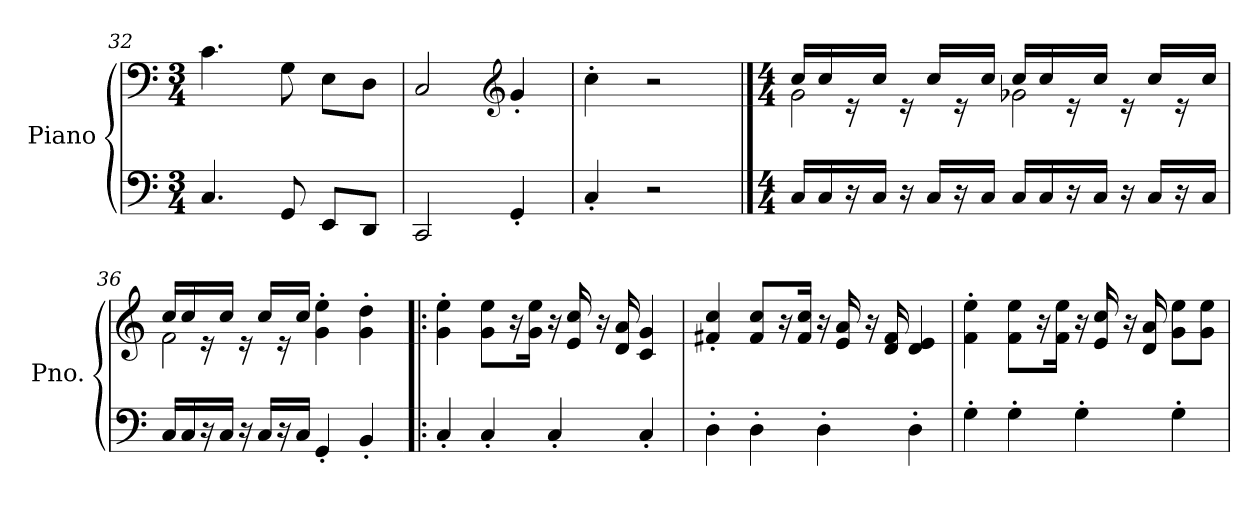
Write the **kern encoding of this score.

**kern	**kern
*part1	*part1
*staff2	*staff1
*I"Piano	*
*I'Pno.	*
!!LO:LB:g=z
*clefF4	*clefF4
*k[]	*k[]
*M3/4	*M3/4
=32	=32
4.C/	4.c\
8GG/	8G\
8EE/L	8E\L
8DD/J	8D\J
=33	=33
2CC/	2C/
*	*clefG2
4GG'/	4g'/
=34	=34
4C'/	4cc'\
2r	2r
!!LO:PB:g=z
==35	==35
*M4/4	*M4/4
*	*MM148
*	*^
16C/LL	16cc/LL	2g\
16C/	16cc/	.
16r	16re	.
16C/JJ	16cc/JJ	.
16r	16re	.
16C/LL	16cc/LL	.
16r	16re	.
16C/JJ	16cc/JJ	.
16C/LL	16cc/LL	2g-X\
16C/	16cc/	.
16r	16re	.
16C/JJ	16cc/JJ	.
16r	16re	.
16C/LL	16cc/LL	.
16r	16re	.
16C/JJ	16cc/JJ	.
=36	=36	=36
16C/LL	16cc/LL	2f\
16C/	16cc/	.
16r	16re	.
16C/JJ	16cc/JJ	.
16r	16re	.
16C/LL	16cc/LL	.
16r	16re	.
16C/JJ	16cc/JJ	.
4GG'/	4g\' 4ee\'	2ryy
4BB'/	4g\' 4dd\'	.
*	*v	*v
=37!|:	=37!|:
4C'/	4g\' 4ee\'
4C'/	8g\ 8ee\L
.	16r
.	16g\ 16ee\Jk
4C'/	16r
.	16e/ 16cc/
.	16r
.	16d/ 16a/
4C'/	4c/ 4g/
!!LO:LB:g=z
=38	=38
4D'\	4f#X/' 4cc/'
4D'\	8f#/ 8cc/L
.	16r
.	16f#/ 16cc/Jk
4D'\	16r
.	16e/ 16a/
.	16r
.	16d/ 16f#/
4D'\	4d/ 4e/
=39	=39
4G'\	4f\' 4ee\'
4G'\	8f\ 8ee\L
.	16r
.	16f\ 16ee\Jk
4G'\	16r
.	16e/ 16cc/
.	16r
.	16d/ 16a/
4G'\	8g\ 8ee\L
.	8g\ 8ee\J
=	=
*-	*-
